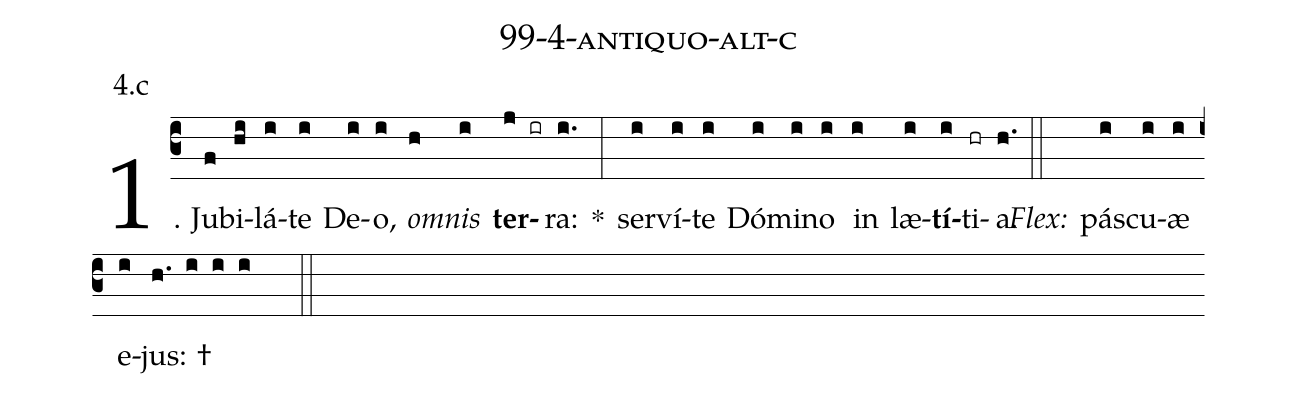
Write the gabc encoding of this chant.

name: 99-4-antiquo-alt-c;
annotation: 4.c;
%%
(c3)1. Ju(f)bi(hi)lá(i)te(i) De(i)o,(i) <i>om</i>(h)<i>nis</i>(i) <b>ter</b>(j ir)ra:(i.) *(:) ser(i)ví(i)te(i) Dó(i)mi(i)no(i) in(i) læ(i)<b>tí</b>(i)ti(hr)a.(h.) (::)
<i>Flex:</i>()  pás(i)cu(i)æ(i) e(i)jus: †(h. i i i  ::)
